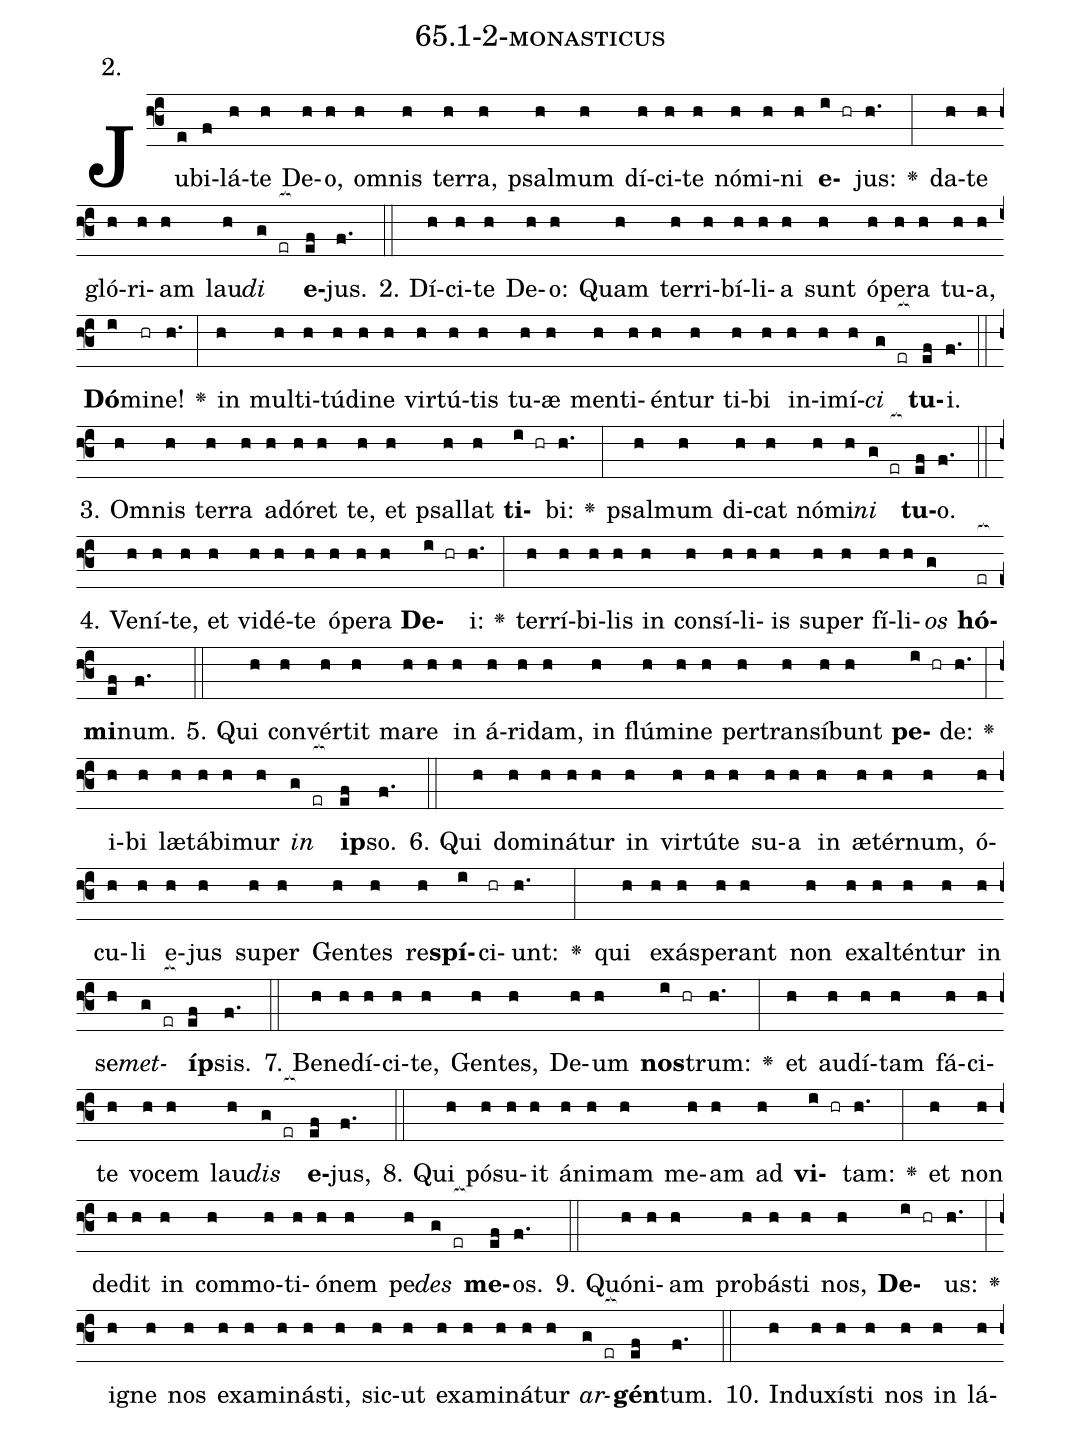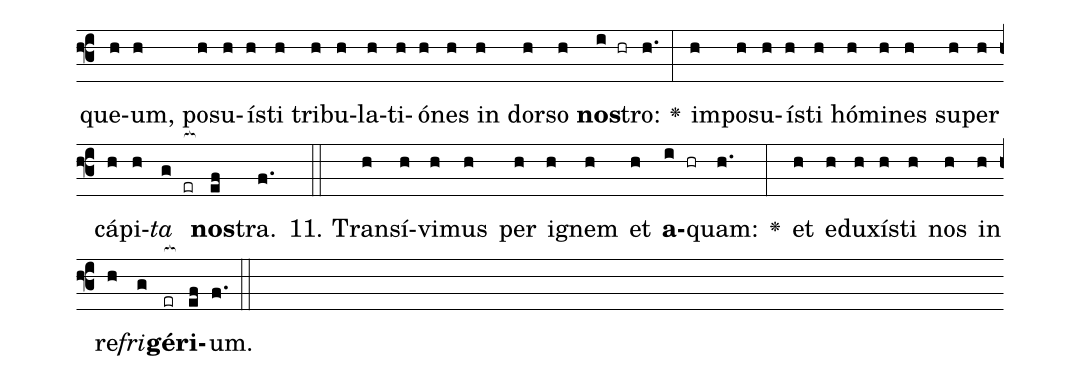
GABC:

name: 65.1-2-monasticus;
annotation: 2.;
%%
(f3)Ju(e)bi(f)lá(h)te(h) De(h)o,(h) om(h)nis(h) ter(h)ra,(h) psal(h)mum(h) dí(h)ci(h)te(h) nó(h)mi(h)ni(h) <b>e</b>(i hr)jus:(h.) <v>\greheightstar</v>(:) da(h)te(h) gló(h)ri(h)am(h) lau(h)<i>di</i>(g er[ocb:1{]) <b>e</b>(ef[ocb:0}])jus.(f.) (::)
2. Dí(h)ci(h)te(h) De(h)o:(h) Quam(h) ter(h)ri(h)bí(h)li(h)a(h) sunt(h) ó(h)pe(h)ra(h) tu(h)a,(h) <b>Dó</b>(i)mi(hr)ne!(h.) <v>\greheightstar</v>(:) in(h) mul(h)ti(h)tú(h)di(h)ne(h) vir(h)tú(h)tis(h) tu(h)æ(h) men(h)ti(h)én(h)tur(h) ti(h)bi(h) in(h)i(h)mí(h)<i>ci</i>(g er[ocb:1{]) <b>tu</b>(ef[ocb:0}])i.(f.) (::)
3. Om(h)nis(h) ter(h)ra(h) ad(h)ó(h)ret(h) te,(h) et(h) psal(h)lat(h) <b>ti</b>(i hr)bi:(h.) <v>\greheightstar</v>(:) psal(h)mum(h) di(h)cat(h) nó(h)mi(h)<i>ni</i>(g er[ocb:1{]) <b>tu</b>(ef[ocb:0}])o.(f.) (::)
4. Ve(h)ní(h)te,(h) et(h) vi(h)dé(h)te(h) ó(h)pe(h)ra(h) <b>De</b>(i hr)i:(h.) <v>\greheightstar</v>(:) ter(h)rí(h)bi(h)lis(h) in(h) con(h)sí(h)li(h)is(h) su(h)per(h) fí(h)li(h)<i>os</i>(g) <b>hó</b>(er[ocb:1{])<b>mi</b>(ef[ocb:0}])num.(f.) (::)
5. Qui(h) con(h)vér(h)tit(h) ma(h)re(h) in(h) á(h)ri(h)dam,(h) in(h) flú(h)mi(h)ne(h) per(h)trans(h)í(h)bunt(h) <b>pe</b>(i hr)de:(h.) <v>\greheightstar</v>(:) i(h)bi(h) læ(h)tá(h)bi(h)mur(h) <i>in</i>(g er[ocb:1{]) <b>ip</b>(ef[ocb:0}])so.(f.) (::)
6. Qui(h) do(h)mi(h)ná(h)tur(h) in(h) vir(h)tú(h)te(h) su(h)a(h) in(h) æ(h)tér(h)num,(h) ó(h)cu(h)li(h) e(h)jus(h) su(h)per(h) Gen(h)tes(h) re(h)<b>spí</b>(i)ci(hr)unt:(h.) <v>\greheightstar</v>(:) qui(h) ex(h)ás(h)pe(h)rant(h) non(h) ex(h)al(h)tén(h)tur(h) in(h) se(h)<i>met</i>(g er[ocb:1{])<b>íp</b>(ef[ocb:0}])sis.(f.) (::)
7. Be(h)ne(h)dí(h)ci(h)te,(h) Gen(h)tes,(h) De(h)um(h) <b>nos</b>(i hr)trum:(h.) <v>\greheightstar</v>(:) et(h) au(h)dí(h)tam(h) fá(h)ci(h)te(h) vo(h)cem(h) lau(h)<i>dis</i>(g er[ocb:1{]) <b>e</b>(ef[ocb:0}])jus,(f.) (::)
8. Qui(h) pó(h)su(h)it(h) á(h)ni(h)mam(h) me(h)am(h) ad(h) <b>vi</b>(i hr)tam:(h.) <v>\greheightstar</v>(:) et(h) non(h) de(h)dit(h) in(h) com(h)mo(h)ti(h)ó(h)nem(h) pe(h)<i>des</i>(g er[ocb:1{]) <b>me</b>(ef[ocb:0}])os.(f.) (::)
9. Quón(h)i(h)am(h) pro(h)bás(h)ti(h) nos,(h) <b>De</b>(i hr)us:(h.) <v>\greheightstar</v>(:) i(h)gne(h) nos(h) ex(h)a(h)mi(h)nás(h)ti,(h) sic(h)ut(h) ex(h)a(h)mi(h)ná(h)tur(h) <i>ar</i>(g er[ocb:1{])<b>gén</b>(ef[ocb:0}])tum.(f.) (::)
10. In(h)du(h)xís(h)ti(h) nos(h) in(h) lá(h)que(h)um,(h) po(h)su(h)ís(h)ti(h) tri(h)bu(h)la(h)ti(h)ó(h)nes(h) in(h) dor(h)so(h) <b>nos</b>(i hr)tro:(h.) <v>\greheightstar</v>(:) im(h)po(h)su(h)ís(h)ti(h) hó(h)mi(h)nes(h) su(h)per(h) cá(h)pi(h)<i>ta</i>(g er[ocb:1{]) <b>nos</b>(ef[ocb:0}])tra.(f.) (::)
11. Trans(h)í(h)vi(h)mus(h) per(h) i(h)gnem(h) et(h) <b>a</b>(i hr)quam:(h.) <v>\greheightstar</v>(:) et(h) e(h)du(h)xís(h)ti(h) nos(h) in(h) re(h)<i>fri</i>(g)<b>gé</b>(er[ocb:1{])<b>ri</b>(ef[ocb:0}])um.(f.) (::)
